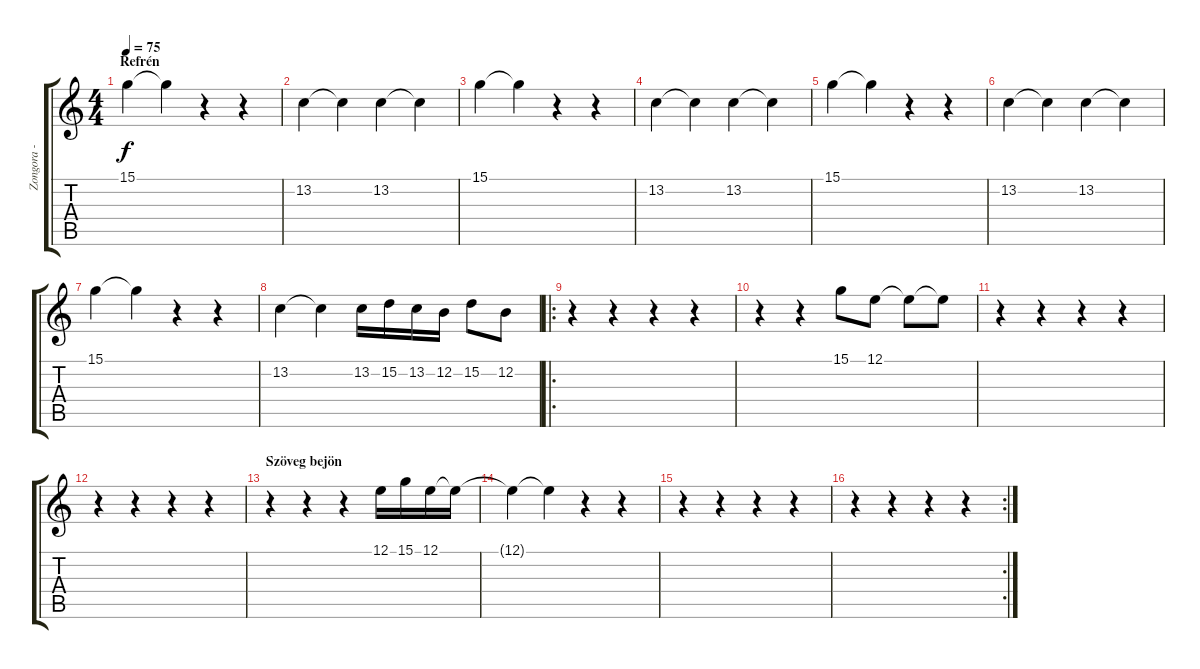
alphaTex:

\track ("Zongora - Jobb Kéz" "Zongora - ") {instrument acousticgrandpiano}
\staff {score tabs}
\tuning (E4 B3 G3 D3 A2 E2) {hide}
\ts (4 4)
\section ("" "Refrén")
\tempo 75
\clef g2
\ks c
15.1.4{dy f} 15.1{t}.4 r.4 r.4 |
13.2.4 13.2{t}.4 13.2.4 13.2{t}.4 |
15.1.4 15.1{t}.4 r.4 r.4 |
13.2.4 13.2{t}.4 13.2.4 13.2{t}.4 |
15.1.4 15.1{t}.4 r.4 r.4 |
13.2.4 13.2{t}.4 13.2.4 13.2{t}.4 |
15.1.4 15.1{t}.4 r.4 r.4 |
13.2.4 13.2{t}.4 13.2.16 15.2.16 13.2.16 12.2.16 15.2.8 12.2.8 |
\ro
r.4 r.4 r.4 r.4 |
r.4 r.4 15.1.8 12.1.8 12.1{t}.8 12.1{t}.8 |
r.4 r.4 r.4 r.4 |
r.4 r.4 r.4 r.4 |
\section ("" "Szöveg bejön")
r.4 r.4 r.4 12.1.16 15.1.16 12.1.16 12.1{t}.16 |
12.1{t}.4 12.1{t}.4 r.4 r.4 |
r.4 r.4 r.4 r.4 |
\rc 2
r.4 r.4 r.4 r.4
